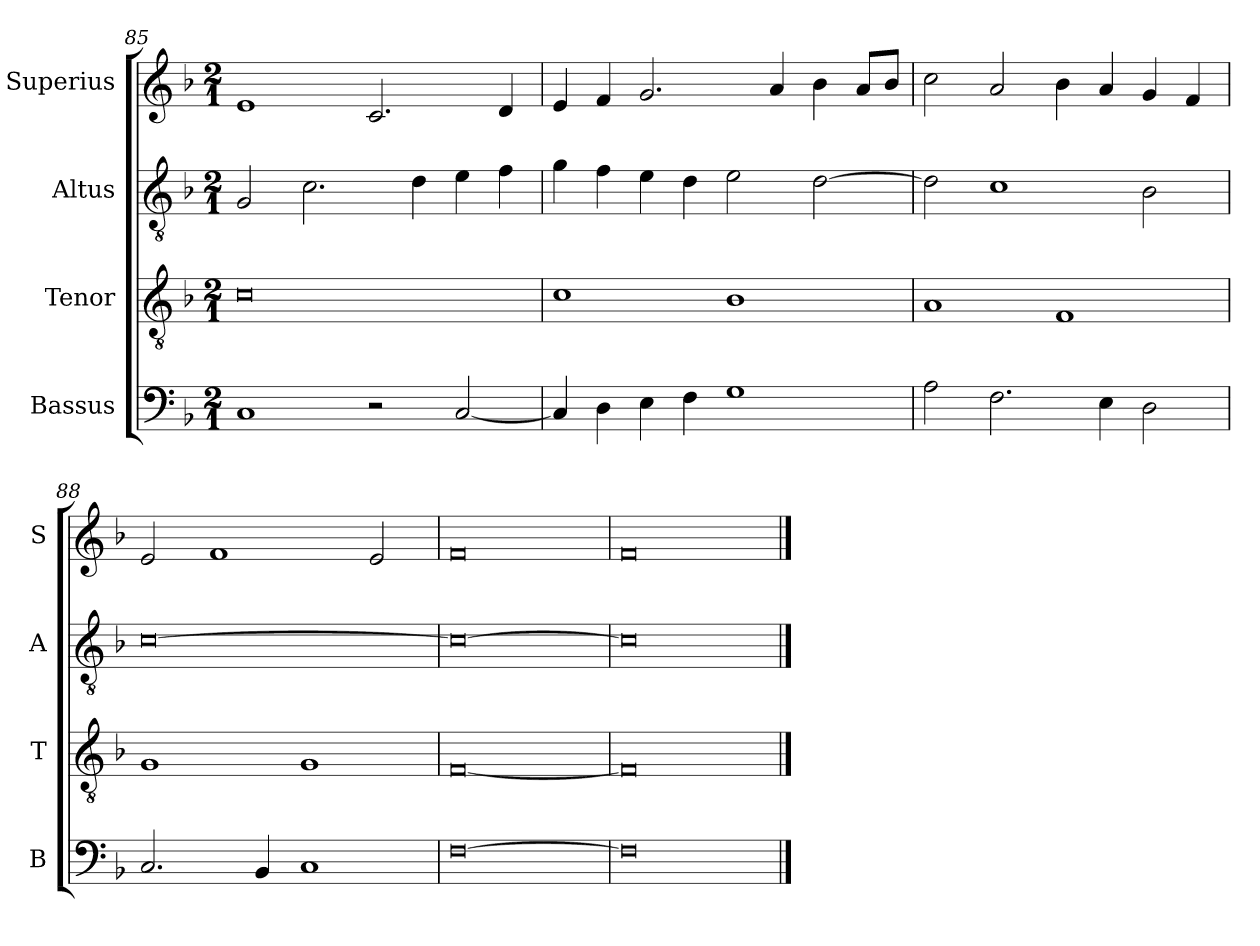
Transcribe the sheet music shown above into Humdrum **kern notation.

**kern	**kern	**kern	**kern
*part4	*part3	*part2	*part1
*staff4	*staff3	*staff2	*staff1
*I"Bassus	*I"Tenor	*I"Altus	*I"Superius
*I'B	*I'T	*I'A	*I'S
*clefF4	*clefGv2	*clefGv2	*clefG2
*k[b-]	*k[b-]	*k[b-]	*k[b-]
*M2/1	*M2/1	*M2/1	*M2/1
=85	=85	=85	=85
1C	0c	2G	1e
.	.	2.c	.
2r	.	.	2.c
.	.	4d	.
[2C	.	4e	.
.	.	4f	4d
=86	=86	=86	=86
4C]	1c	4g	4e
4D	.	4f	4f
4E	.	4e	2.g
4F	.	4d	.
1G	1B-	2e	.
.	.	.	4a
.	.	[2d	4b-
.	.	.	8aL
.	.	.	8b-J
=87	=87	=87	=87
2A	1A	2d]	2cc
2.F	.	1c	2a
.	1F	.	4b-
4E	.	.	4a
2D	.	2B-	4g
.	.	.	4f
!!LO:LB:g=z
=88	=88	=88	=88
2.C	1G	[0c	2e
.	.	.	1f
4BB-	.	.	.
1C	1G	.	.
.	.	.	2e
=89	=89	=89	=89
[0F	[0F	0c_	0f
=90	=90	=90	=90
0F]	0F]	0c]	0f
==	==	==	==
*-	*-	*-	*-
